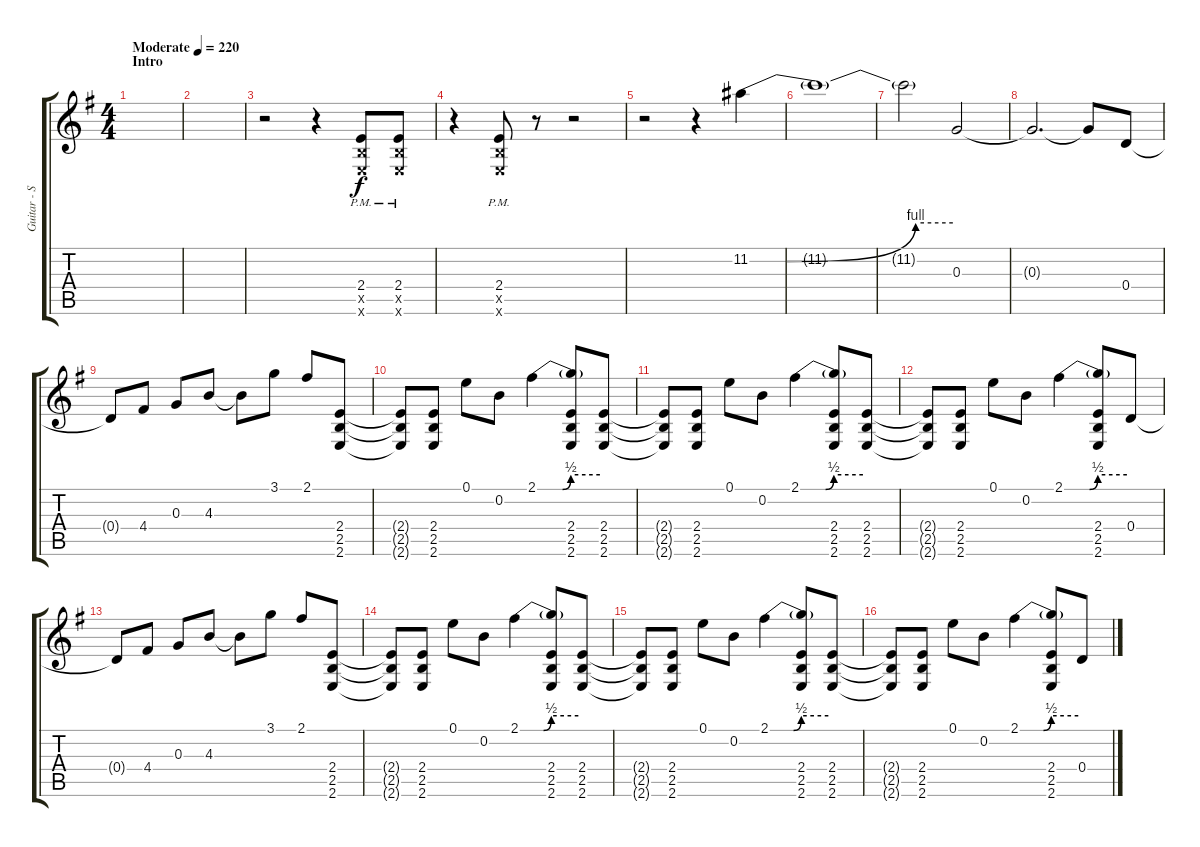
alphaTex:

\track ("Guitar - Simon Neil" "Guitar - S") {instrument overdrivenguitar}
\staff {score tabs}
\tuning (E4 B3 G3 D3 A2 D2) {hide}
\ts (4 4)
\section ("" "Intro")
\tempo (220 "Moderate")
\clef g2
\ks eminor
|
|
r.2 r.4 (2.4{pm} 2.5{x} 2.6{x}).8 (2.4{pm} 2.5{x} 2.6{x}).8 |
r.4 (2.4{pm} 2.5{x} 2.6{x}).8 r.8 r.2 |
r.2 r.4 11.2{be (custom 0 0 11 0 49 4 60 4)}.4 |
11.2{t}.1 |
11.2{t}.2 0.3.2 |
0.3{t}.2{d} 0.3{t}.8 0.4.8 |
0.4{t}.8 4.4.8 0.3.8 4.3.8 4.3{t}.8 3.1.8 2.1.8 (2.4 2.5 2.6).8 |
(2.4{t} 2.5{t} 2.6{t}).8 (2.4 2.5 2.6).8 0.1.8 0.2.8 2.1{be (custom 0 0 24 0 32 2 60 2)}.4 (2.1{t} 2.4 2.5 2.6).8 (2.4 2.5 2.6).8 |
(2.4{t} 2.5{t} 2.6{t}).8 (2.4 2.5 2.6).8 0.1.8 0.2.8 2.1{be (custom 0 0 24 0 32 2 60 2)}.4 (2.1{t} 2.4 2.5 2.6).8 (2.4 2.5 2.6).8 |
(2.4{t} 2.5{t} 2.6{t}).8 (2.4 2.5 2.6).8 0.1.8 0.2.8 2.1{be (custom 0 0 24 0 32 2 60 2)}.4 (2.1{t} 2.4 2.5 2.6).8 0.4.8 |
0.4{t}.8 4.4.8 0.3.8 4.3.8 4.3{t}.8 3.1.8 2.1.8 (2.4 2.5 2.6).8 |
(2.4{t} 2.5{t} 2.6{t}).8 (2.4 2.5 2.6).8 0.1.8 0.2.8 2.1{be (custom 0 0 24 0 32 2 60 2)}.4 (2.1{t} 2.4 2.5 2.6).8 (2.4 2.5 2.6).8 |
(2.4{t} 2.5{t} 2.6{t}).8 (2.4 2.5 2.6).8 0.1.8 0.2.8 2.1{be (custom 0 0 24 0 32 2 60 2)}.4 (2.1{t} 2.4 2.5 2.6).8 (2.4 2.5 2.6).8 |
(2.4{t} 2.5{t} 2.6{t}).8 (2.4 2.5 2.6).8 0.1.8 0.2.8 2.1{be (custom 0 0 24 0 32 2 60 2)}.4 (2.1{t} 2.4 2.5 2.6).8 0.4.8
